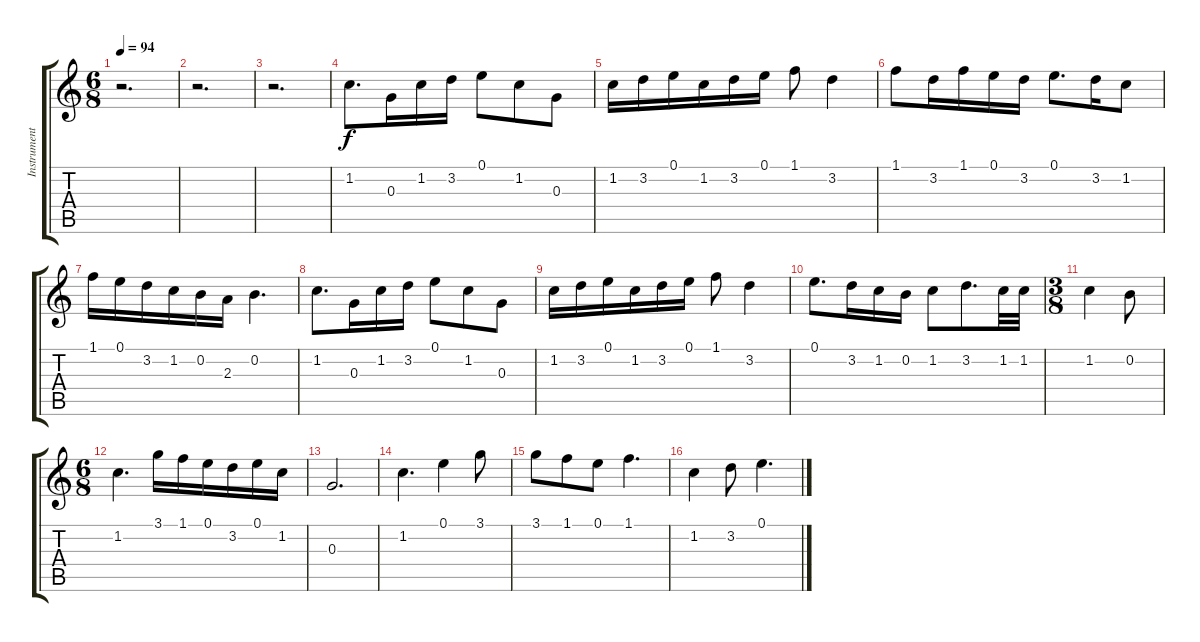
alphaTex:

\track ("Instrument 1 (MIDI Guitar)" "Instrument") {instrument acousticguitarnylon}
\staff {score tabs}
\tuning (E4 B3 G3 D3 A2 E2) {hide}
\ts (6 8)
\tempo 94
\clef g2
\ks c
r.2{d dy f} |
r.2{d} |
r.2{d} |
1.2.8{d} 0.3.16 1.2.16 3.2.16 0.1.8 1.2.8 0.3.8 |
1.2.16 3.2.16 0.1.16 1.2.16 3.2.16 0.1.16 1.1.8 3.2.4 |
1.1.8 3.2.16 1.1.16 0.1.16 3.2.16 0.1.8{d} 3.2.16 1.2.8 |
1.1.16 0.1.16 3.2.16 1.2.16 0.2.16 2.3.16 0.2.4{d} |
1.2.8{d} 0.3.16 1.2.16 3.2.16 0.1.8 1.2.8 0.3.8 |
1.2.16 3.2.16 0.1.16 1.2.16 3.2.16 0.1.16 1.1.8 3.2.4 |
0.1.8{d} 3.2.16 1.2.16 0.2.16 1.2.8 3.2.8{d} 1.2.32 1.2.32 |
\ts (3 8)
1.2.4 0.2.8 |
\ts (6 8)
1.2.4{d} 3.1.16 1.1.16 0.1.16 3.2.16 0.1.16 1.2.16 |
0.3.2{d} |
1.2.4{d} 0.1.4 3.1.8 |
3.1.8 1.1.8 0.1.8 1.1.4{d} |
1.2.4 3.2.8 0.1.4{d}
